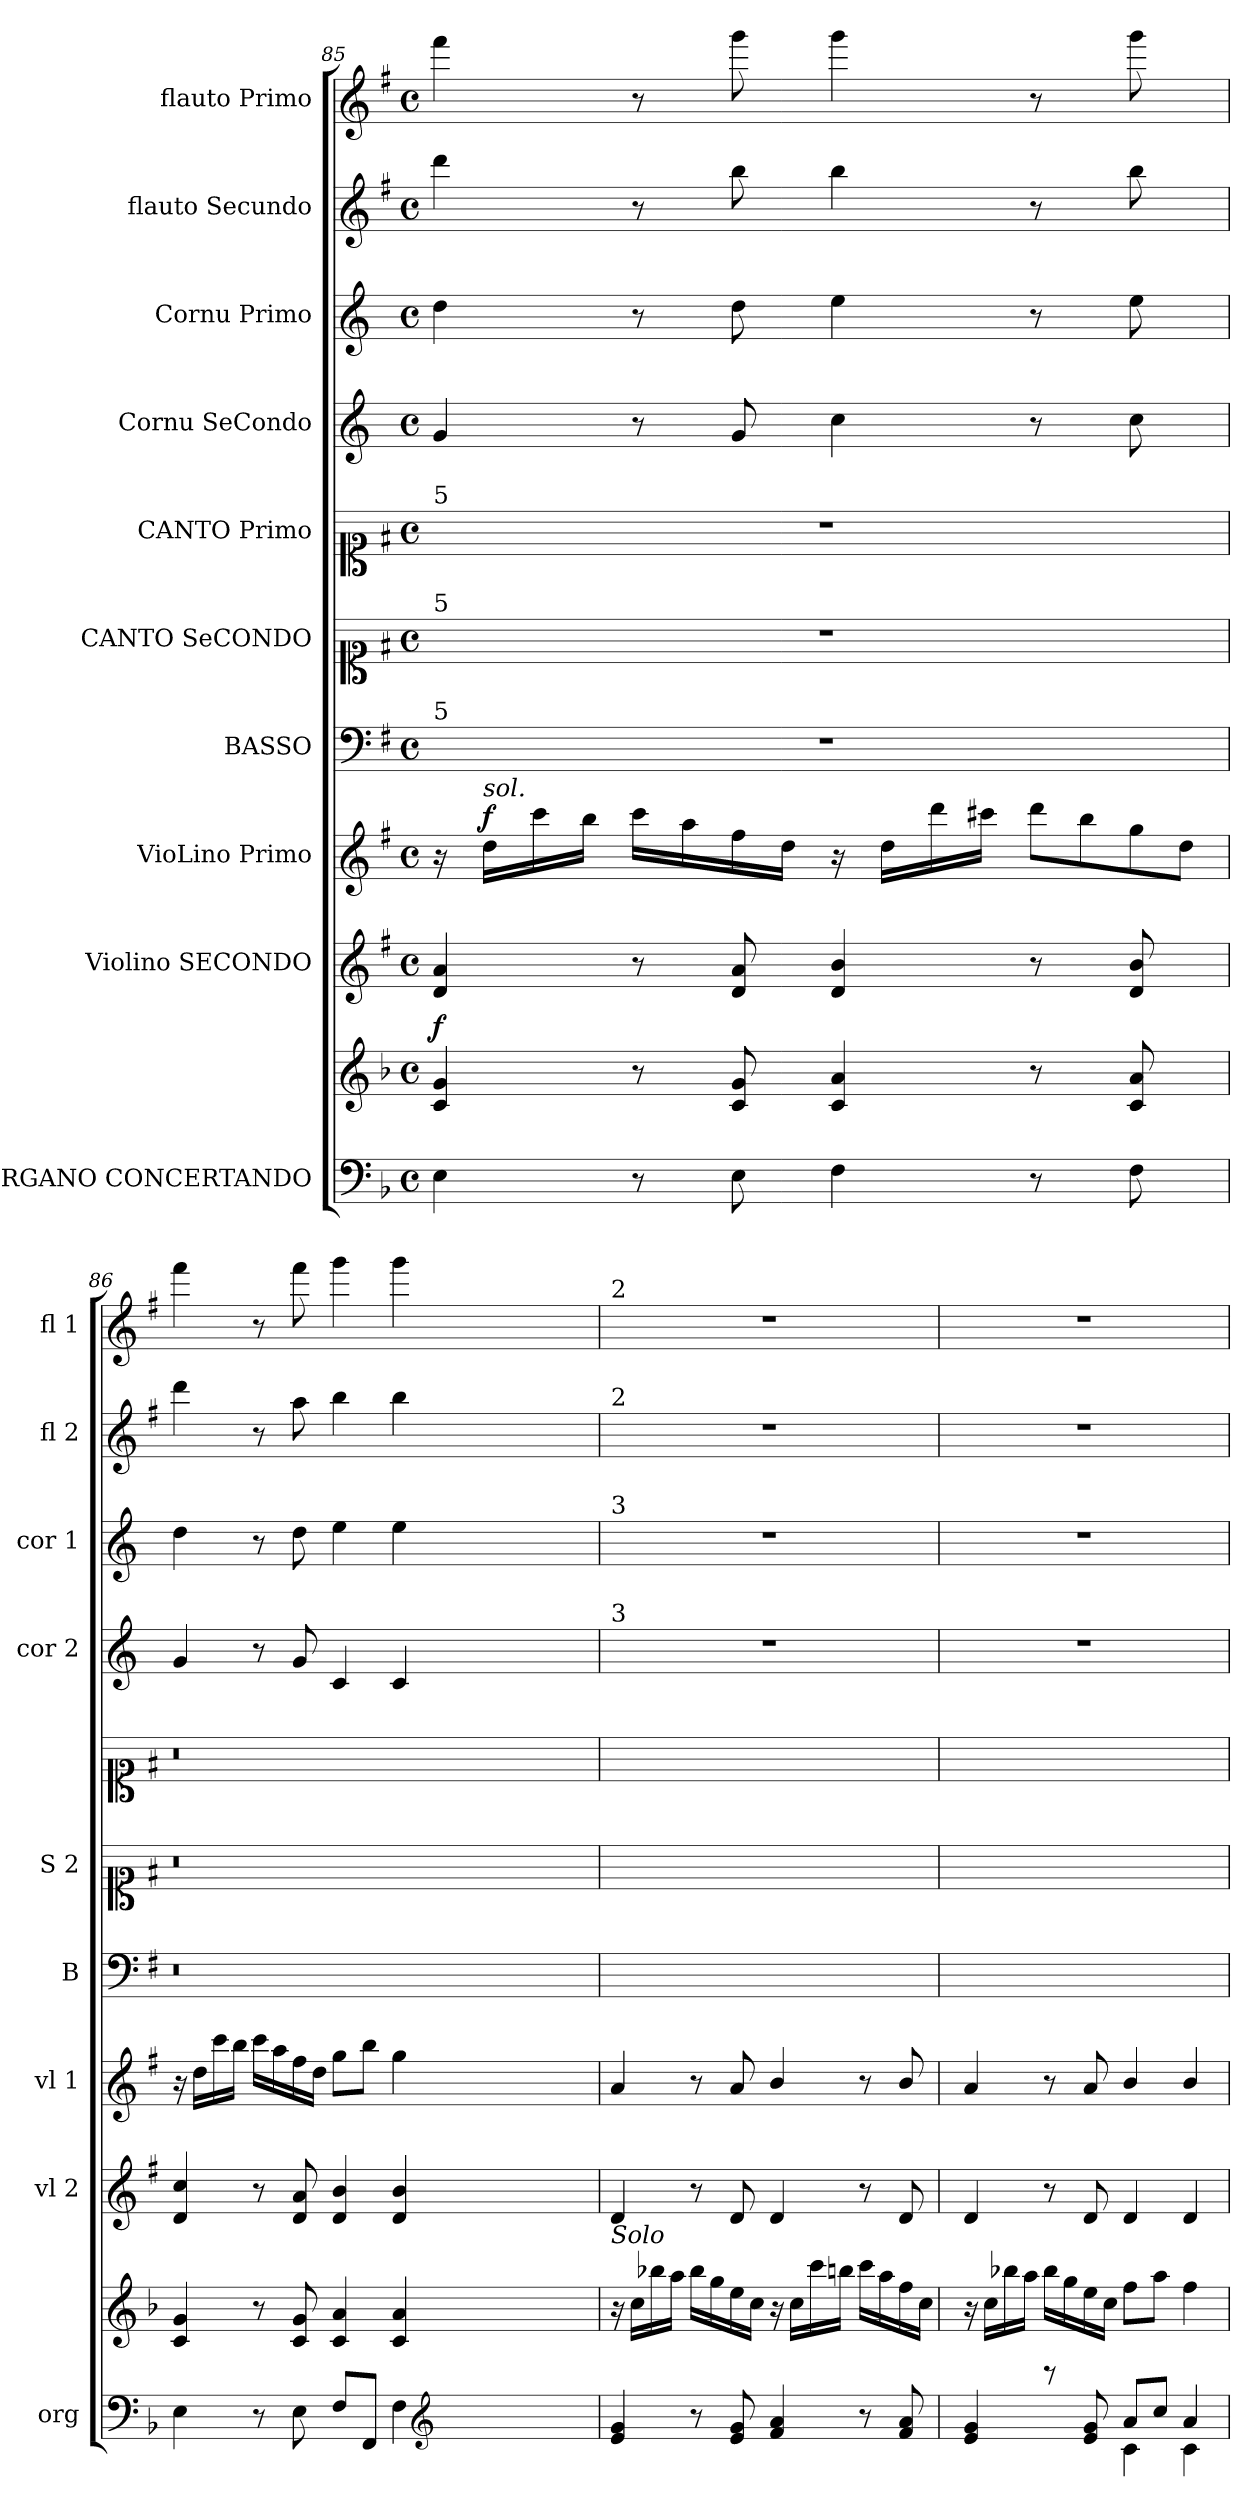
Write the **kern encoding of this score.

**kern	**kern	**dynam	**kern	**dynam	**kern	**dynam	**kern	**kern	**kern	**kern	**kern	**kern	**kern
*part10	*part10	*part10	*part9	*part9	*part8	*part8	*part7	*part6	*part5	*part4	*part3	*part2	*part1
*staff11	*staff10	*staff10/11	*staff9	*staff9	*staff8	*staff8	*staff7	*staff6	*staff5	*staff4	*staff3	*staff2	*staff1
*I"ORGANO CONCERTANDO	*	*	*I"Violino SECONDO	*	*I"VioLino Primo	*	*I"BASSO	*I"CANTO SeCONDO	*I"CANTO Primo	*I"Cornu SeCondo	*I"Cornu Primo	*I"flauto Secundo	*I"flauto Primo
*I'org	*	*	*I'vl 2	*	*I'vl 1	*	*I'B	*I'S 2	*	*I'cor 2	*I'cor 1	*I'fl 2	*I'fl 1
*clefF4	*clefG2	*	*clefG2	*	*clefG2	*	*clefF4	*clefC1	*clefC1	*clefG2	*clefG2	*clefG2	*clefG2
*ITrd-1c-2	*ITrd-1c-2	*	*	*	*	*	*	*	*	*ITrd3c5	*ITrd3c5	*	*
*k[f#]	*k[f#]	*	*k[f#]	*	*k[f#]	*	*k[f#]	*k[f#]	*k[f#]	*k[f#]	*k[f#]	*k[f#]	*k[f#]
*G:	*G:	*	*G:	*	*G:	*	*G:	*G:	*G:	*	*	*G:	*G:
*M4/4	*M4/4	*	*M4/4	*	*M4/4	*	*M4/4	*M4/4	*M4/4	*M4/4	*M4/4	*M4/4	*M4/4
*met(c)	*met(c)	*	*met(c)	*	*met(c)	*	*met(c)	*met(c)	*met(c)	*met(c)	*met(c)	*met(c)	*met(c)
=85	=85	=85	=85	=85	=85	=85	=85	=85	=85	=85	=85	=85	=85
!	!	!	!	!	!	!	!	!	!LO:TX:a:t=5	!	!	!	!
!	!	!	!	!	!	!	!	!LO:TX:a:t=5	!	!	!	!	!
!	!	!	!	!	!	!	!LO:TX:a:t=5	!	!	!	!	!	!
!	!	!LO:DY:a	!	!	!	!	!	!	!	!	!	!	!
4F#\	4d/ 4a/	f	4d/ 4a/	.	16r	.	1r	1r	1r	4d/	4a\	4ddd\	4fff#\
!	!	!	!	!	!LO:TX:a:i:t=sol.	!	!	!	!	!	!	!	!
!	!	!	!	!	!	!LO:DY:a	!	!	!	!	!	!	!
.	.	.	.	.	16dd\LL	f	.	.	.	.	.	.	.
.	.	.	.	.	16ccc\	.	.	.	.	.	.	.	.
.	.	.	.	.	16bb\JJ	.	.	.	.	.	.	.	.
8r	8r	.	8r	.	16ccc\LL	.	.	.	.	8r	8r	8r	8r
.	.	.	.	.	16aa\	.	.	.	.	.	.	.	.
!	!	!	!	!LO:DY:b	!	!	!	!	!	!	!	!	!
8F#\	8d/ 8a/	.	8d/ 8a/	po.	16ff#\	.	.	.	.	8d/	8a\	8bb\	8ggg\
.	.	.	.	.	16dd\JJ	.	.	.	.	.	.	.	.
4G\	4d/ 4b/	.	4d/ 4b/	.	16r	.	.	.	.	4g\	4b\	4bb\	4ggg\
.	.	.	.	.	16dd\LL	.	.	.	.	.	.	.	.
.	.	.	.	.	16ddd\	.	.	.	.	.	.	.	.
.	.	.	.	.	16ccc#X\JJ	.	.	.	.	.	.	.	.
!	!	!	!	!	!LO:N:vis=8	!	!	!	!	!	!	!	!
8r	8r	.	8r	.	16ddd\L	.	.	.	.	8r	8r	8r	8r
!	!	!	!	!	!LO:N:vis=8	!	!	!	!	!	!	!	!
.	.	.	.	.	16bb\	.	.	.	.	.	.	.	.
!	!	!	!	!	!LO:N:vis=8	!	!	!	!	!	!	!	!
8G\	8d/ 8b/	.	8d/ 8b/	.	16gg\	.	.	.	.	8g\	8b\	8bb\	8ggg\
!	!	!	!	!	!LO:N:vis=8	!	!	!	!	!	!	!	!
.	.	.	.	.	16dd\J	.	.	.	.	.	.	.	.
=86	=86	=86	=86	=86	=86	=86	=86	=86	=86	=86	=86	=86	=86
4F#\	4d/ 4a/	.	4d/ 4cc/	.	16r	.	0.r	0.r	0.r	4d/	4a\	4ddd\	4fff#\
.	.	.	.	.	16dd\LL	.	.	.	.	.	.	.	.
.	.	.	.	.	16ccc\	.	.	.	.	.	.	.	.
.	.	.	.	.	16bb\JJ	.	.	.	.	.	.	.	.
8r	8r	.	8r	.	16ccc\LL	.	.	.	.	8r	8r	8r	8r
.	.	.	.	.	16aa\	.	.	.	.	.	.	.	.
8F#\	8d/ 8a/	.	8d/ 8a/	.	16ff#\	.	.	.	.	8d/	8a\	8aa\	8fff#\
.	.	.	.	.	16dd\JJ	.	.	.	.	.	.	.	.
8G\L	4d/ 4b/	.	4d/ 4b/	.	8gg\L	.	.	.	.	4G/	4b\	4bb\	4ggg\
8GG/J	.	.	.	.	8bb\J	.	.	.	.	.	.	.	.
4G\	4d/ 4b/	.	4d/ 4b/	.	4gg\	.	.	.	.	4G/	4b\	4bb\	4ggg\
*clefG2	*	*	*	*	*	*	*	*	*	*	*	*	*
0ryy	0ryy	.	0ryy	.	0ryy	.	.	.	.	0ryy	0ryy	0ryy	0ryy
=87	=87	=87	=87	=87	=87	=87	=87	=87	=87	=87	=87	=87	=87
!	!	!	!	!	!	!	!	!	!	!	!	!	!LO:TX:a:t=2
!	!	!	!	!	!	!	!	!	!	!	!	!LO:TX:a:t=2	!
!	!	!	!	!	!	!	!	!	!	!	!LO:TX:a:t=3	!	!
!	!	!	!	!	!	!	!	!	!	!LO:TX:a:t=3	!	!	!
!	!LO:TX:a:i:t=Solo	!	!	!	!	!	!	!	!	!	!	!	!
4f#/ 4a/	16r	.	4d/	.	4a/	.	1ryy	1ryy	1ryy	1r	1r	1r	1r
.	16dd\LL	.	.	.	.	.	.	.	.	.	.	.	.
.	16cccn\	.	.	.	.	.	.	.	.	.	.	.	.
.	16bb\JJ	.	.	.	.	.	.	.	.	.	.	.	.
8r	16ccc\LL	.	8r	.	8r	.	.	.	.	.	.	.	.
.	16aa\	.	.	.	.	.	.	.	.	.	.	.	.
8f#/ 8a/	16ff#\	.	8d/	.	8a/	.	.	.	.	.	.	.	.
.	16dd\JJ	.	.	.	.	.	.	.	.	.	.	.	.
4g/ 4b/	16r	.	4d/	.	4b/	.	.	.	.	.	.	.	.
.	16dd\LL	.	.	.	.	.	.	.	.	.	.	.	.
.	16ddd\	.	.	.	.	.	.	.	.	.	.	.	.
.	16ccc#X\JJ	.	.	.	.	.	.	.	.	.	.	.	.
8r	16ddd\LL	.	8r	.	8r	.	.	.	.	.	.	.	.
.	16bb\	.	.	.	.	.	.	.	.	.	.	.	.
8g/ 8b/	16gg\	.	8d/	.	8b/	.	.	.	.	.	.	.	.
.	16dd\JJ	.	.	.	.	.	.	.	.	.	.	.	.
=88	=88	=88	=88	=88	=88	=88	=88	=88	=88	=88	=88	=88	=88
*^	*	*	*	*	*	*	*	*	*	*	*	*	*
4f#/ 4a/	2f#\yy	16r	.	4d/	.	4a/	.	1ryy	1ryy	1ryy	1r	1r	1r	1r
.	.	16dd\LL	.	.	.	.	.	.	.	.	.	.	.	.
.	.	16cccn\	.	.	.	.	.	.	.	.	.	.	.	.
.	.	16bb\JJ	.	.	.	.	.	.	.	.	.	.	.	.
8rccc	.	16ccc\LL	.	8r	.	8r	.	.	.	.	.	.	.	.
.	.	16aa\	.	.	.	.	.	.	.	.	.	.	.	.
8f#/ 8a/	.	16ff#\	.	8d/	.	8a/	.	.	.	.	.	.	.	.
.	.	16dd\JJ	.	.	.	.	.	.	.	.	.	.	.	.
8b/L	4d\	8gg\L	.	4d/	.	4b/	.	.	.	.	.	.	.	.
8dd/J	.	8bb\J	.	.	.	.	.	.	.	.	.	.	.	.
4b/	4d\	4gg\	.	4d/	.	4b/	.	.	.	.	.	.	.	.
*v	*v	*	*	*	*	*	*	*	*	*	*	*	*	*
=	=	=	=	=	=	=	=	=	=	=	=	=	=
*-	*-	*-	*-	*-	*-	*-	*-	*-	*-	*-	*-	*-	*-
